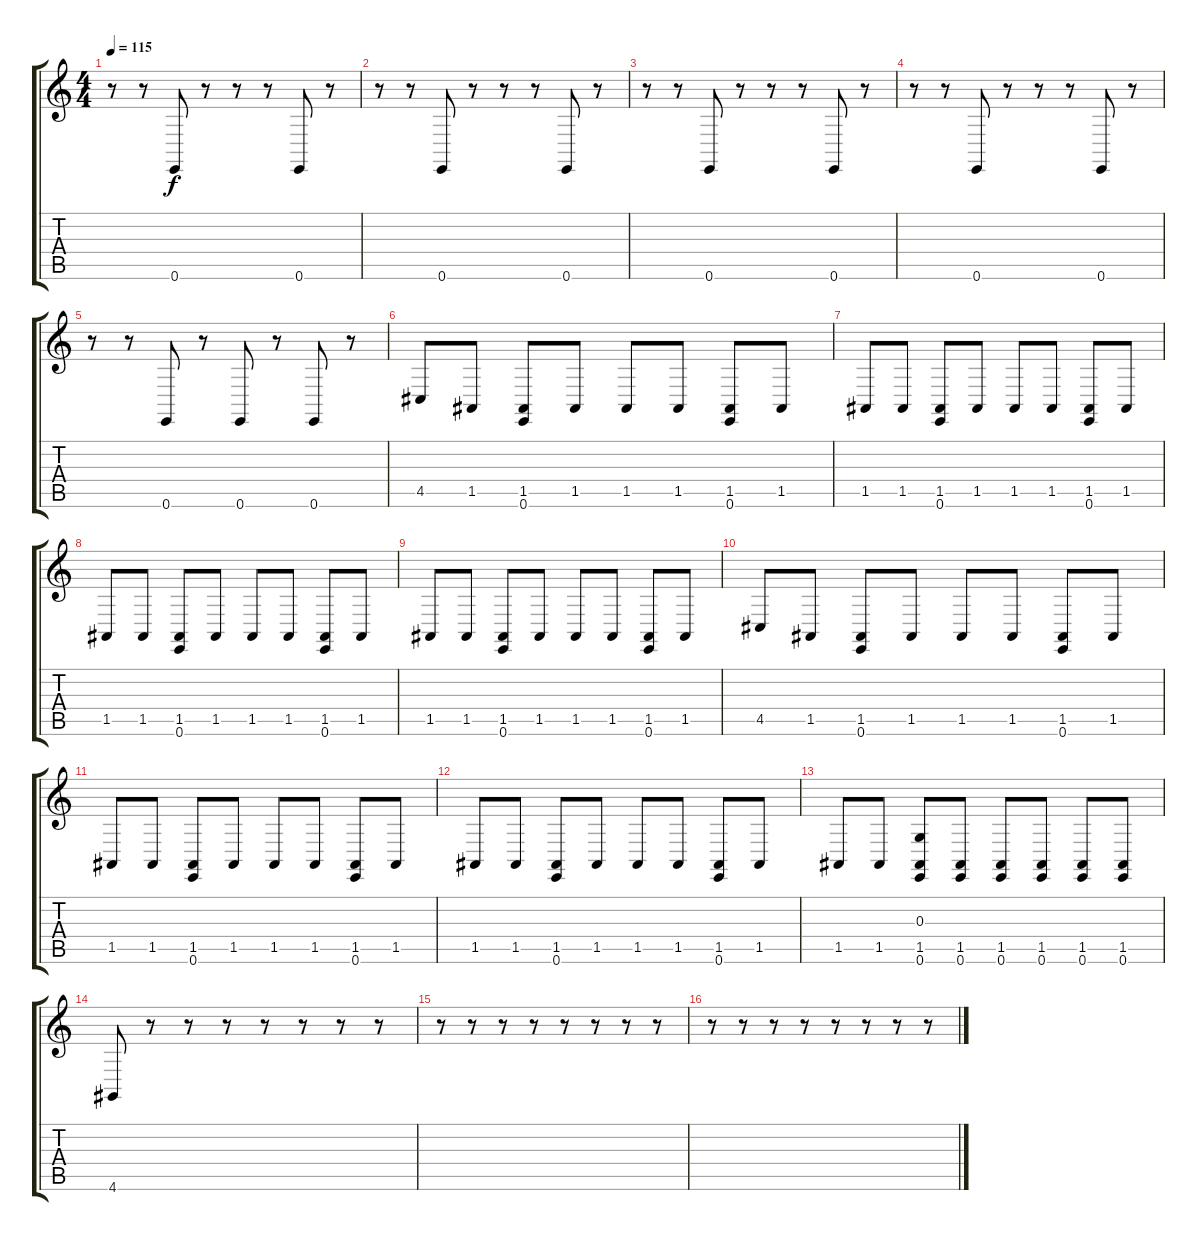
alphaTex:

\track "" {instrument drawbarorgan}
\staff {score tabs}
\tuning (E4 B3 G3 D3 A2 E2) {hide}
\ts (4 4)
\tempo 115
\clef g2
\ks c
r.8{dy f} r.8 0.6.8 r.8 r.8 r.8 0.6.8 r.8 |
r.8 r.8 0.6.8 r.8 r.8 r.8 0.6.8 r.8 |
r.8 r.8 0.6.8 r.8 r.8 r.8 0.6.8 r.8 |
r.8 r.8 0.6.8 r.8 r.8 r.8 0.6.8 r.8 |
r.8 r.8 0.6.8 r.8 0.6.8 r.8 0.6.8 r.8 |
4.5.8 1.5.8 (1.5 0.6).8 1.5.8 1.5.8 1.5.8 (1.5 0.6).8 1.5.8 |
1.5.8 1.5.8 (1.5 0.6).8 1.5.8 1.5.8 1.5.8 (1.5 0.6).8 1.5.8 |
1.5.8 1.5.8 (1.5 0.6).8 1.5.8 1.5.8 1.5.8 (1.5 0.6).8 1.5.8 |
1.5.8 1.5.8 (1.5 0.6).8 1.5.8 1.5.8 1.5.8 (1.5 0.6).8 1.5.8 |
4.5.8 1.5.8 (1.5 0.6).8 1.5.8 1.5.8 1.5.8 (1.5 0.6).8 1.5.8 |
1.5.8 1.5.8 (1.5 0.6).8 1.5.8 1.5.8 1.5.8 (1.5 0.6).8 1.5.8 |
1.5.8 1.5.8 (1.5 0.6).8 1.5.8 1.5.8 1.5.8 (1.5 0.6).8 1.5.8 |
1.5.8 1.5.8 (0.3 1.5 0.6).8 (1.5 0.6).8 (1.5 0.6).8 (1.5 0.6).8 (1.5 0.6).8 (1.5 0.6).8 |
4.6.8 r.8 r.8 r.8 r.8 r.8 r.8 r.8 |
r.8 r.8 r.8 r.8 r.8 r.8 r.8 r.8 |
r.8 r.8 r.8 r.8 r.8 r.8 r.8 r.8
